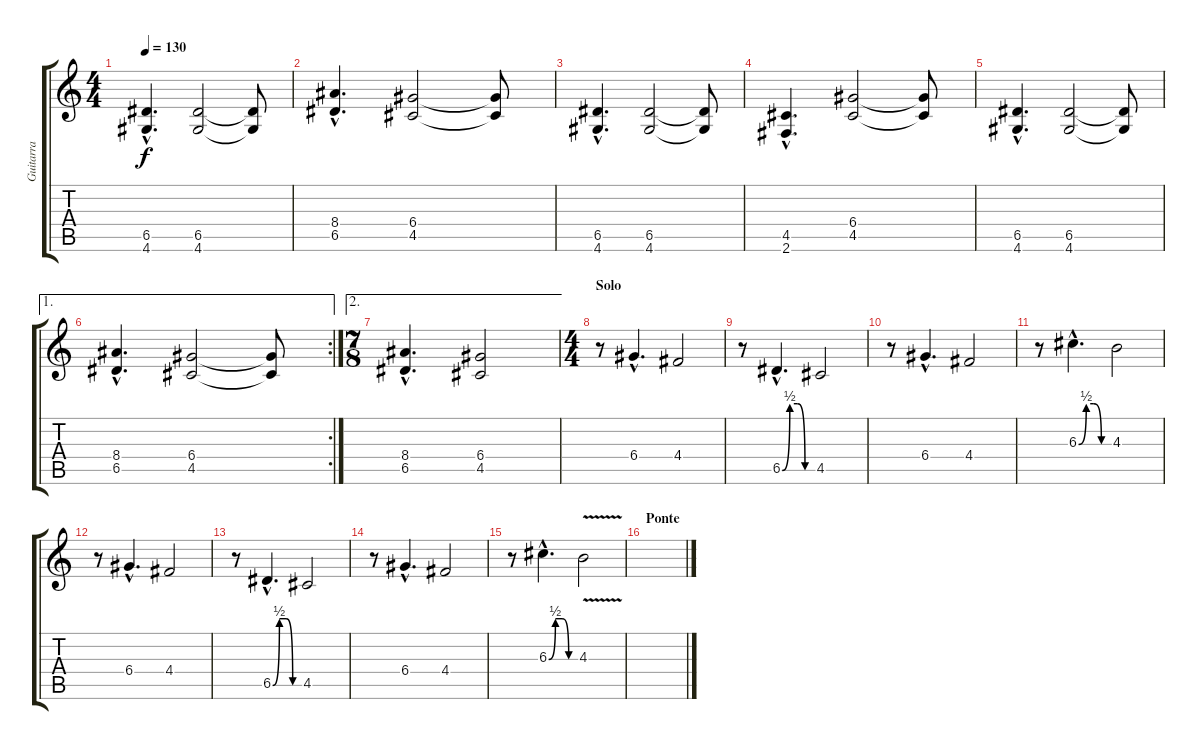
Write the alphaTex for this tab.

\track ("Guitarra" "Guitarra") {instrument distortionguitar}
\staff {score tabs}
\tuning (E4 B3 G3 D3 A2 E2) {hide}
\ts (4 4)
\tempo 130
\clef g2
\ks c
(6.5{hac} 4.6{hac}).4{d dy f} (6.5 4.6).2 (6.5{t} 4.6{t}).8 |
(8.4{hac} 6.5{hac}).4{d} (6.4 4.5).2 (6.4{t} 4.5{t}).8 |
(6.5{hac} 4.6{hac}).4{d} (6.5 4.6).2 (6.5{t} 4.6{t}).8 |
(4.5{hac} 2.6{hac}).4{d} (6.4 4.5).2 (6.4{t} 4.5{t}).8 |
(6.5{hac} 4.6{hac}).4{d} (6.5 4.6).2 (6.5{t} 4.6{t}).8 |
\ae 1
\rc 2
(8.4{hac} 6.5{hac}).4{d} (6.4 4.5).2 (6.4{t} 4.5{t}).8 |
\ae 2
\ts (7 8)
(8.4{hac} 6.5{hac}).4{d} (6.4 4.5).2 |
\ts (4 4)
\section ("" "Solo")
r.8 6.4{hac}.4{d} 4.4.2 |
r.8 6.5{be (custom 0 0 15 2 30 2 45 0 60 0) hac}.4{d} 4.5.2 |
r.8 6.4{hac}.4{d} 4.4.2 |
r.8 6.3{be (custom 0 0 15 2 30 2 45 0 60 0) hac}.4{d} 4.3.2 |
r.8 6.4{hac}.4{d} 4.4.2 |
r.8 6.5{be (custom 0 0 15 2 30 2 45 0 60 0) hac}.4{d} 4.5.2 |
r.8 6.4{hac}.4{d} 4.4.2 |
r.8 6.3{be (custom 0 0 15 2 30 2 45 0 60 0) hac}.4{d} 4.3{v}.2 |
\section ("" "Ponte")
